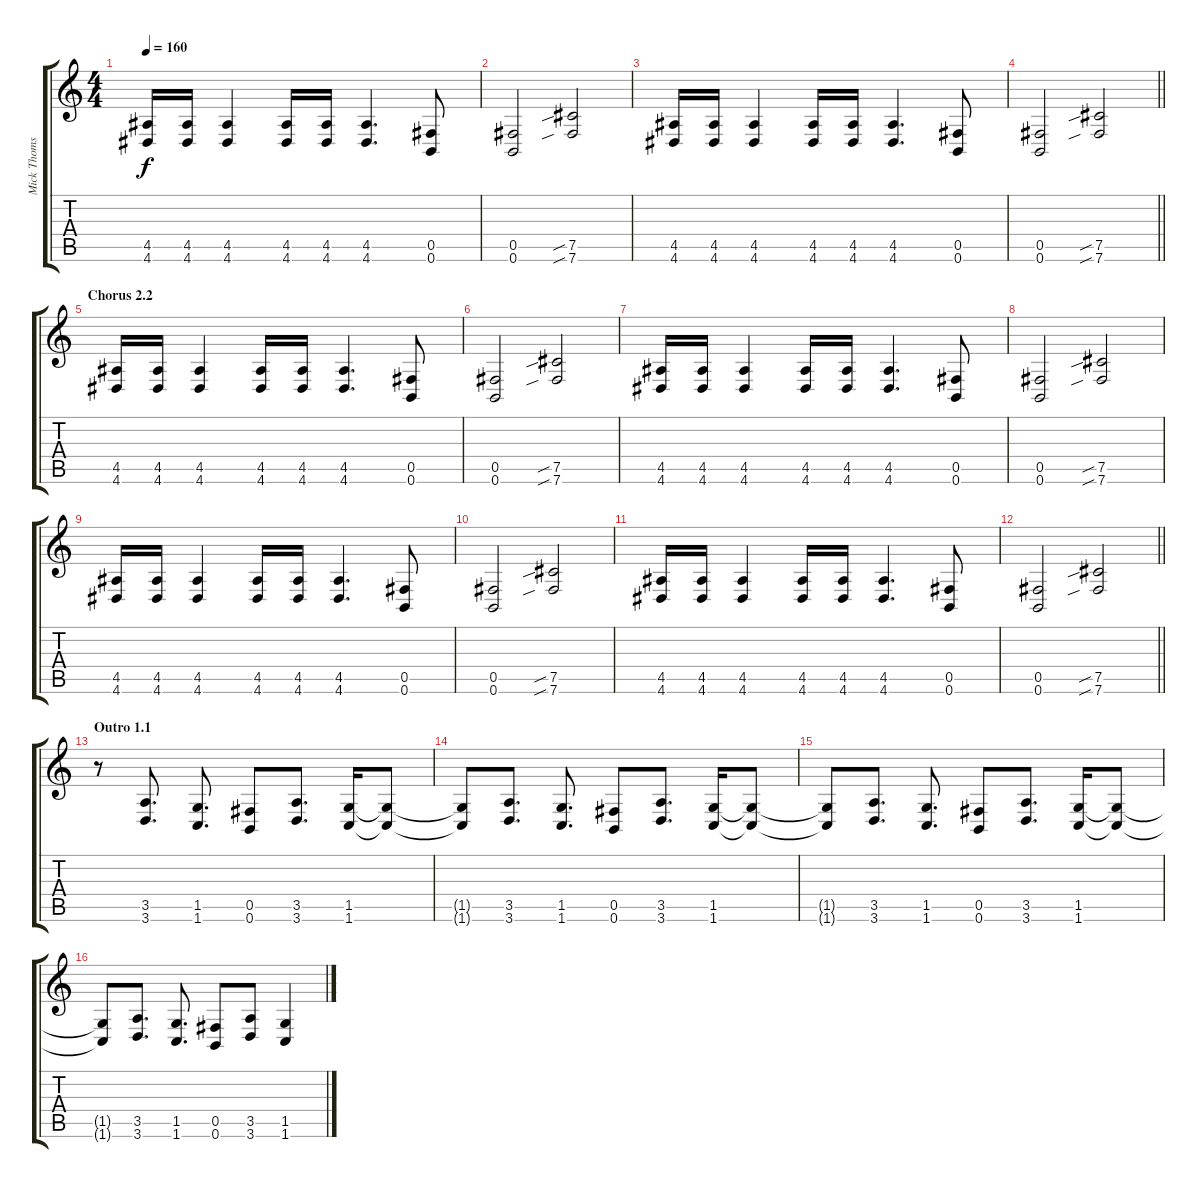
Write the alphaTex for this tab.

\track ("Mick Thomson" "Mick Thoms") {instrument distortionguitar}
\staff {score tabs}
\tuning (Db4 Ab3 E3 B2 Gb2 B1) {hide}
\ts (4 4)
\tempo 160
\clef g2
\ks c
(4.5 4.6).16{dy f} (4.5 4.6).16 (4.5 4.6).4 (4.5 4.6).16 (4.5 4.6).16 (4.5 4.6).4{d} (0.5 0.6).8 |
(0.5 0.6).2 (7.5{sib} 7.6{sib}).2 |
(4.5 4.6).16 (4.5 4.6).16 (4.5 4.6).4 (4.5 4.6).16 (4.5 4.6).16 (4.5 4.6).4{d} (0.5 0.6).8 |
\barLineRight lightlight
(0.5 0.6).2 (7.5{sib} 7.6{sib}).2 |
\section ("" "Chorus 2.2")
(4.5 4.6).16 (4.5 4.6).16 (4.5 4.6).4 (4.5 4.6).16 (4.5 4.6).16 (4.5 4.6).4{d} (0.5 0.6).8 |
(0.5 0.6).2 (7.5{sib} 7.6{sib}).2 |
(4.5 4.6).16 (4.5 4.6).16 (4.5 4.6).4 (4.5 4.6).16 (4.5 4.6).16 (4.5 4.6).4{d} (0.5 0.6).8 |
(0.5 0.6).2 (7.5{sib} 7.6{sib}).2 |
(4.5 4.6).16 (4.5 4.6).16 (4.5 4.6).4 (4.5 4.6).16 (4.5 4.6).16 (4.5 4.6).4{d} (0.5 0.6).8 |
(0.5 0.6).2 (7.5{sib} 7.6{sib}).2 |
(4.5 4.6).16 (4.5 4.6).16 (4.5 4.6).4 (4.5 4.6).16 (4.5 4.6).16 (4.5 4.6).4{d} (0.5 0.6).8 |
\barLineRight lightlight
(0.5 0.6).2 (7.5{sib} 7.6{sib}).2 |
\section ("" "Outro 1.1")
r.8 (3.5 3.6).8{d} (1.5 1.6).8{d} (0.5 0.6).8 (3.5 3.6).8{d} (1.5 1.6).16 (1.5{t} 1.6{t}).8 |
(1.5{t} 1.6{t}).8 (3.5 3.6).8{d} (1.5 1.6).8{d} (0.5 0.6).8 (3.5 3.6).8{d} (1.5 1.6).16 (1.5{t} 1.6{t}).8 |
(1.5{t} 1.6{t}).8 (3.5 3.6).8{d} (1.5 1.6).8{d} (0.5 0.6).8 (3.5 3.6).8{d} (1.5 1.6).16 (1.5{t} 1.6{t}).8 |
(1.5{t} 1.6{t}).8 (3.5 3.6).8{d} (1.5 1.6).8{d} (0.5 0.6).8 (3.5 3.6).8 (1.5 1.6).4
